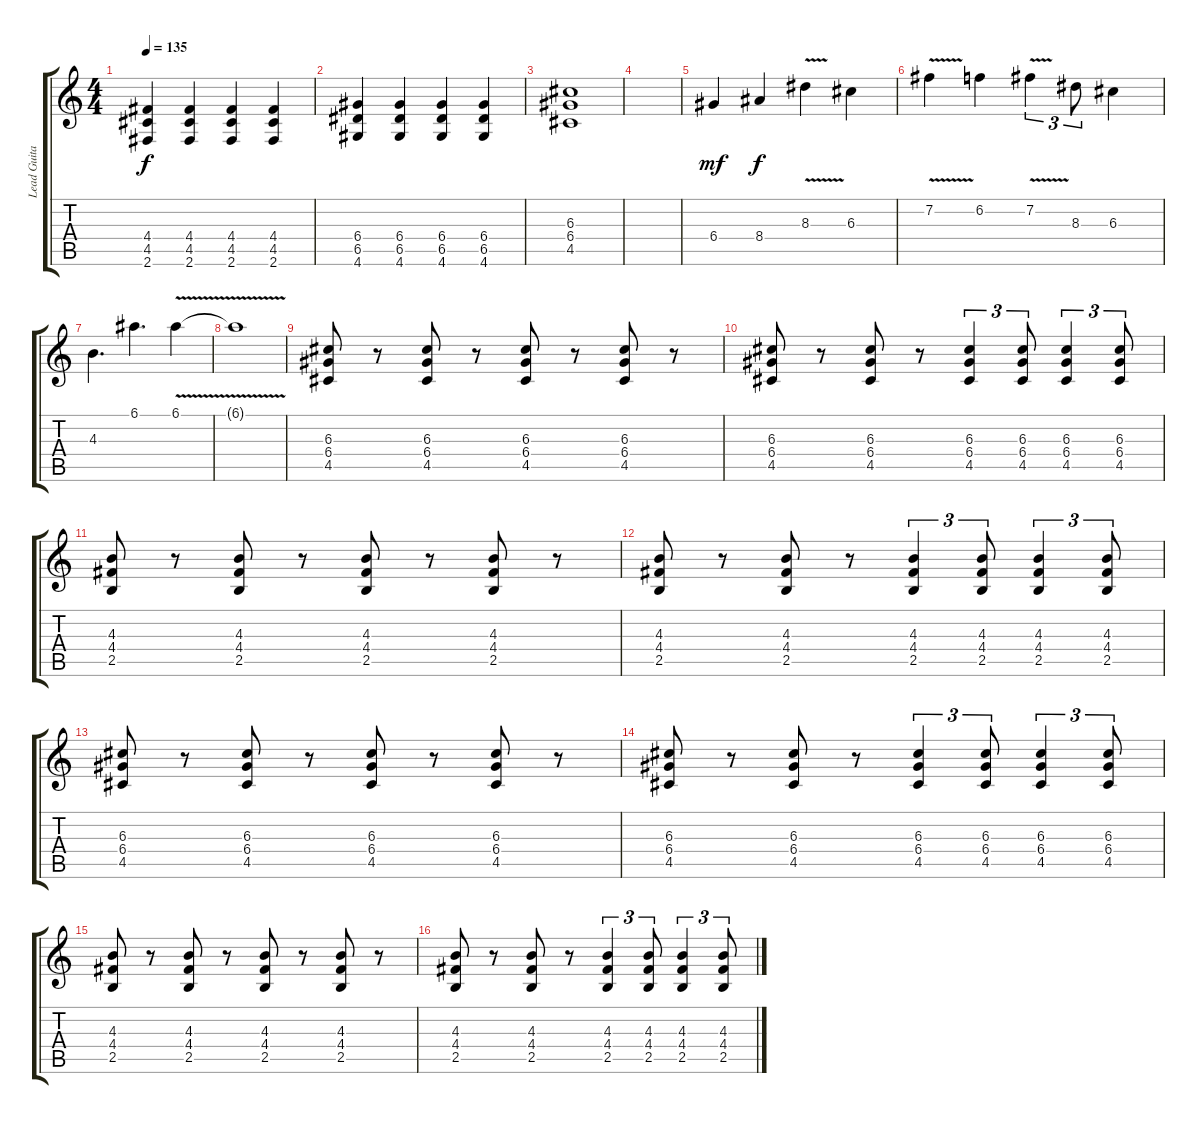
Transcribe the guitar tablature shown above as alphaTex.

\track ("Lead Guitar" "Lead Guita") {instrument overdrivenguitar}
\staff {score tabs}
\tuning (E4 B3 G3 D3 A2 E2) {hide}
\ts (4 4)
\tempo 135
\clef g2
\ks c
(4.4 4.5 2.6).4{dy f} (4.4 4.5 2.6).4 (4.4 4.5 2.6).4 (4.4 4.5 2.6).4 |
(6.4 6.5 4.6).4 (6.4 6.5 4.6).4 (6.4 6.5 4.6).4 (6.4 6.5 4.6).4 |
(6.3 6.4 4.5).1 |
|
6.4.4{dy mf volume 13} 8.4.4{dy f} 8.3{v}.4 6.3.4 |
7.2{v}.4 6.2.4 7.2{v}.4{tu (3 2)} 8.3.8{tu (3 2)} 6.3.4 |
4.3.4{d} 6.1.4{d} 6.1{v}.4 |
6.1{t}.1 |
(6.3 6.4 4.5).8{volume 9} r.8 (6.3 6.4 4.5).8 r.8 (6.3 6.4 4.5).8 r.8 (6.3 6.4 4.5).8 r.8 |
(6.3 6.4 4.5).8 r.8 (6.3 6.4 4.5).8 r.8 (6.3 6.4 4.5).4{tu (3 2)} (6.3 6.4 4.5).8{tu (3 2)} (6.3 6.4 4.5).4{tu (3 2)} (6.3 6.4 4.5).8{tu (3 2)} |
(4.3 4.4 2.5).8 r.8 (4.3 4.4 2.5).8 r.8 (4.3 4.4 2.5).8 r.8 (4.3 4.4 2.5).8 r.8 |
(4.3 4.4 2.5).8 r.8 (4.3 4.4 2.5).8 r.8 (4.3 4.4 2.5).4{tu (3 2)} (4.3 4.4 2.5).8{tu (3 2)} (4.3 4.4 2.5).4{tu (3 2)} (4.3 4.4 2.5).8{tu (3 2)} |
(6.3 6.4 4.5).8 r.8 (6.3 6.4 4.5).8 r.8 (6.3 6.4 4.5).8 r.8 (6.3 6.4 4.5).8 r.8 |
(6.3 6.4 4.5).8 r.8 (6.3 6.4 4.5).8 r.8 (6.3 6.4 4.5).4{tu (3 2)} (6.3 6.4 4.5).8{tu (3 2)} (6.3 6.4 4.5).4{tu (3 2)} (6.3 6.4 4.5).8{tu (3 2)} |
(4.3 4.4 2.5).8 r.8 (4.3 4.4 2.5).8 r.8 (4.3 4.4 2.5).8 r.8 (4.3 4.4 2.5).8 r.8 |
(4.3 4.4 2.5).8 r.8 (4.3 4.4 2.5).8 r.8 (4.3 4.4 2.5).4{tu (3 2)} (4.3 4.4 2.5).8{tu (3 2)} (4.3 4.4 2.5).4{tu (3 2)} (4.3 4.4 2.5).8{tu (3 2)}
